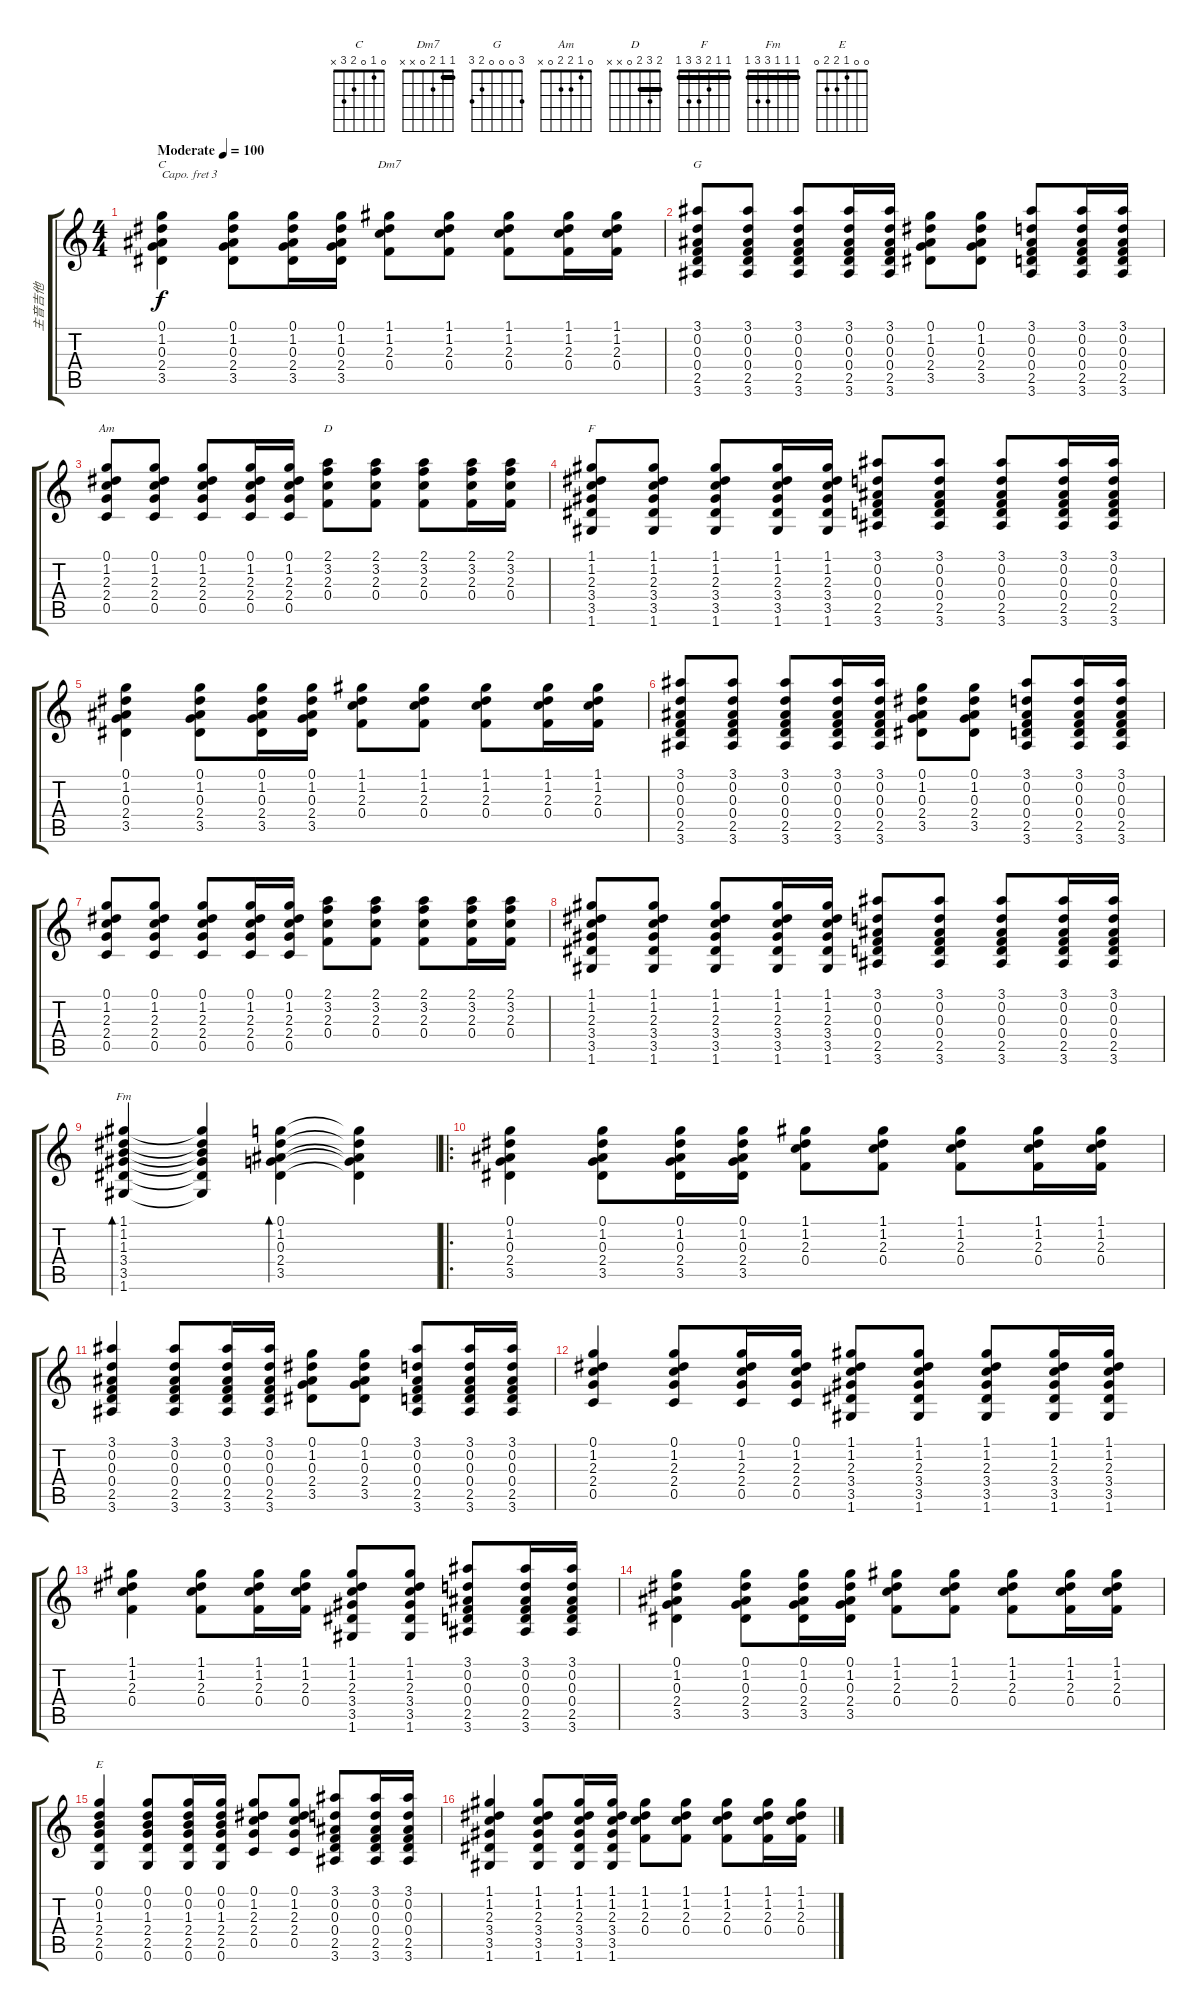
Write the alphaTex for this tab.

\track ("主音吉他" "主音吉他") {instrument acousticguitarsteel}
\staff {score tabs}
\capo 3
\tuning (E4 B3 G3 D3 A2 E2) {hide}
\chord ("C" 0 1 0 2 3 x)
\chord ("Dm7" 1 1 2 0 x x) {barre 1}
\chord ("G" 3 0 0 0 2 3)
\chord ("Am" 0 1 2 2 0 x)
\chord ("D" 2 3 2 0 x x) {barre 2}
\chord ("F" 1 1 2 3 3 1) {barre 1}
\chord ("Fm" 1 1 1 3 3 1) {barre 1}
\chord ("E" 0 0 1 2 2 0)
\ts (4 4)
\tempo (100 "Moderate")
\clef g2
\ks c
(0.1 1.2 0.3 2.4 3.5).4{ch "C" txt "" dy f instrument acousticguitarsteel} (0.1 1.2 0.3 2.4 3.5).8 (0.1 1.2 0.3 2.4 3.5).16 (0.1 1.2 0.3 2.4 3.5).16 (1.1 1.2 2.3 0.4).8{ch "Dm7"} (1.1 1.2 2.3 0.4).8 (1.1 1.2 2.3 0.4).8 (1.1 1.2 2.3 0.4).16 (1.1 1.2 2.3 0.4).16 |
(3.1 0.2 0.3 0.4 2.5 3.6).8{ch "G"} (3.1 0.2 0.3 0.4 2.5 3.6).8 (3.1 0.2 0.3 0.4 2.5 3.6).8 (3.1 0.2 0.3 0.4 2.5 3.6).16 (3.1 0.2 0.3 0.4 2.5 3.6).16 (0.1 1.2 0.3 2.4 3.5).8 (0.1 1.2 0.3 2.4 3.5).8 (3.1 0.2 0.3 0.4 2.5 3.6).8 (3.1 0.2 0.3 0.4 2.5 3.6).16 (3.1 0.2 0.3 0.4 2.5 3.6).16 |
(0.1 1.2 2.3 2.4 0.5).8{ch "Am"} (0.1 1.2 2.3 2.4 0.5).8 (0.1 1.2 2.3 2.4 0.5).8 (0.1 1.2 2.3 2.4 0.5).16 (0.1 1.2 2.3 2.4 0.5).16 (2.1 3.2 2.3 0.4).8{ch "D"} (2.1 3.2 2.3 0.4).8 (2.1 3.2 2.3 0.4).8 (2.1 3.2 2.3 0.4).16 (2.1 3.2 2.3 0.4).16 |
(1.1 1.2 2.3 3.4 3.5 1.6).8{ch "F"} (1.1 1.2 2.3 3.4 3.5 1.6).8 (1.1 1.2 2.3 3.4 3.5 1.6).8 (1.1 1.2 2.3 3.4 3.5 1.6).16 (1.1 1.2 2.3 3.4 3.5 1.6).16 (3.1 0.2 0.3 0.4 2.5 3.6).8 (3.1 0.2 0.3 0.4 2.5 3.6).8 (3.1 0.2 0.3 0.4 2.5 3.6).8 (3.1 0.2 0.3 0.4 2.5 3.6).16 (3.1 0.2 0.3 0.4 2.5 3.6).16 |
(0.1 1.2 0.3 2.4 3.5).4 (0.1 1.2 0.3 2.4 3.5).8 (0.1 1.2 0.3 2.4 3.5).16 (0.1 1.2 0.3 2.4 3.5).16 (1.1 1.2 2.3 0.4).8 (1.1 1.2 2.3 0.4).8 (1.1 1.2 2.3 0.4).8 (1.1 1.2 2.3 0.4).16 (1.1 1.2 2.3 0.4).16 |
(3.1 0.2 0.3 0.4 2.5 3.6).8 (3.1 0.2 0.3 0.4 2.5 3.6).8 (3.1 0.2 0.3 0.4 2.5 3.6).8 (3.1 0.2 0.3 0.4 2.5 3.6).16 (3.1 0.2 0.3 0.4 2.5 3.6).16 (0.1 1.2 0.3 2.4 3.5).8 (0.1 1.2 0.3 2.4 3.5).8 (3.1 0.2 0.3 0.4 2.5 3.6).8 (3.1 0.2 0.3 0.4 2.5 3.6).16 (3.1 0.2 0.3 0.4 2.5 3.6).16 |
(0.1 1.2 2.3 2.4 0.5).8 (0.1 1.2 2.3 2.4 0.5).8 (0.1 1.2 2.3 2.4 0.5).8 (0.1 1.2 2.3 2.4 0.5).16 (0.1 1.2 2.3 2.4 0.5).16 (2.1 3.2 2.3 0.4).8 (2.1 3.2 2.3 0.4).8 (2.1 3.2 2.3 0.4).8 (2.1 3.2 2.3 0.4).16 (2.1 3.2 2.3 0.4).16 |
(1.1 1.2 2.3 3.4 3.5 1.6).8 (1.1 1.2 2.3 3.4 3.5 1.6).8 (1.1 1.2 2.3 3.4 3.5 1.6).8 (1.1 1.2 2.3 3.4 3.5 1.6).16 (1.1 1.2 2.3 3.4 3.5 1.6).16 (3.1 0.2 0.3 0.4 2.5 3.6).8 (3.1 0.2 0.3 0.4 2.5 3.6).8 (3.1 0.2 0.3 0.4 2.5 3.6).8 (3.1 0.2 0.3 0.4 2.5 3.6).16 (3.1 0.2 0.3 0.4 2.5 3.6).16 |
(1.1 1.2 1.3 3.4 3.5 1.6).4{bd 240 ch "Fm"} (1.1{t} 1.2{t} 1.3{t} 3.4{t} 3.5{t} 1.6{t}).4 (0.1 1.2 0.3 2.4 3.5).4{bd 240} (0.1{t} 1.2{t} 0.3{t} 2.4{t} 3.5{t}).4 |
\ro
(0.1 1.2 0.3 2.4 3.5).4 (0.1 1.2 0.3 2.4 3.5).8 (0.1 1.2 0.3 2.4 3.5).16 (0.1 1.2 0.3 2.4 3.5).16 (1.1 1.2 2.3 0.4).8 (1.1 1.2 2.3 0.4).8 (1.1 1.2 2.3 0.4).8 (1.1 1.2 2.3 0.4).16 (1.1 1.2 2.3 0.4).16 |
(3.1 0.2 0.3 0.4 2.5 3.6).4 (3.1 0.2 0.3 0.4 2.5 3.6).8 (3.1 0.2 0.3 0.4 2.5 3.6).16 (3.1 0.2 0.3 0.4 2.5 3.6).16 (0.1 1.2 0.3 2.4 3.5).8 (0.1 1.2 0.3 2.4 3.5).8 (3.1 0.2 0.3 0.4 2.5 3.6).8 (3.1 0.2 0.3 0.4 2.5 3.6).16 (3.1 0.2 0.3 0.4 2.5 3.6).16 |
(0.1 1.2 2.3 2.4 0.5).4 (0.1 1.2 2.3 2.4 0.5).8 (0.1 1.2 2.3 2.4 0.5).16 (0.1 1.2 2.3 2.4 0.5).16 (1.1 1.2 2.3 3.4 3.5 1.6).8 (1.1 1.2 2.3 3.4 3.5 1.6).8 (1.1 1.2 2.3 3.4 3.5 1.6).8 (1.1 1.2 2.3 3.4 3.5 1.6).16 (1.1 1.2 2.3 3.4 3.5 1.6).16 |
(1.1 1.2 2.3 0.4).4 (1.1 1.2 2.3 0.4).8 (1.1 1.2 2.3 0.4).16 (1.1 1.2 2.3 0.4).16 (1.1 1.2 2.3 3.4 3.5 1.6).8 (1.1 1.2 2.3 3.4 3.5 1.6).8 (3.1 0.2 0.3 0.4 2.5 3.6).8 (3.1 0.2 0.3 0.4 2.5 3.6).16 (3.1 0.2 0.3 0.4 2.5 3.6).16 |
(0.1 1.2 0.3 2.4 3.5).4 (0.1 1.2 0.3 2.4 3.5).8 (0.1 1.2 0.3 2.4 3.5).16 (0.1 1.2 0.3 2.4 3.5).16 (1.1 1.2 2.3 0.4).8 (1.1 1.2 2.3 0.4).8 (1.1 1.2 2.3 0.4).8 (1.1 1.2 2.3 0.4).16 (1.1 1.2 2.3 0.4).16 |
(0.1 0.2 1.3 2.4 2.5 0.6).4{ch "E"} (0.1 0.2 1.3 2.4 2.5 0.6).8 (0.1 0.2 1.3 2.4 2.5 0.6).16 (0.1 0.2 1.3 2.4 2.5 0.6).16 (0.1 1.2 2.3 2.4 0.5).8 (0.1 1.2 2.3 2.4 0.5).8 (3.1 0.2 0.3 0.4 2.5 3.6).8 (3.1 0.2 0.3 0.4 2.5 3.6).16 (3.1 0.2 0.3 0.4 2.5 3.6).16 |
(1.1 1.2 2.3 3.4 3.5 1.6).4 (1.1 1.2 2.3 3.4 3.5 1.6).8 (1.1 1.2 2.3 3.4 3.5 1.6).16 (1.1 1.2 2.3 3.4 3.5 1.6).16 (1.1 1.2 2.3 0.4).8 (1.1 1.2 2.3 0.4).8 (1.1 1.2 2.3 0.4).8 (1.1 1.2 2.3 0.4).16 (1.1 1.2 2.3 0.4).16
